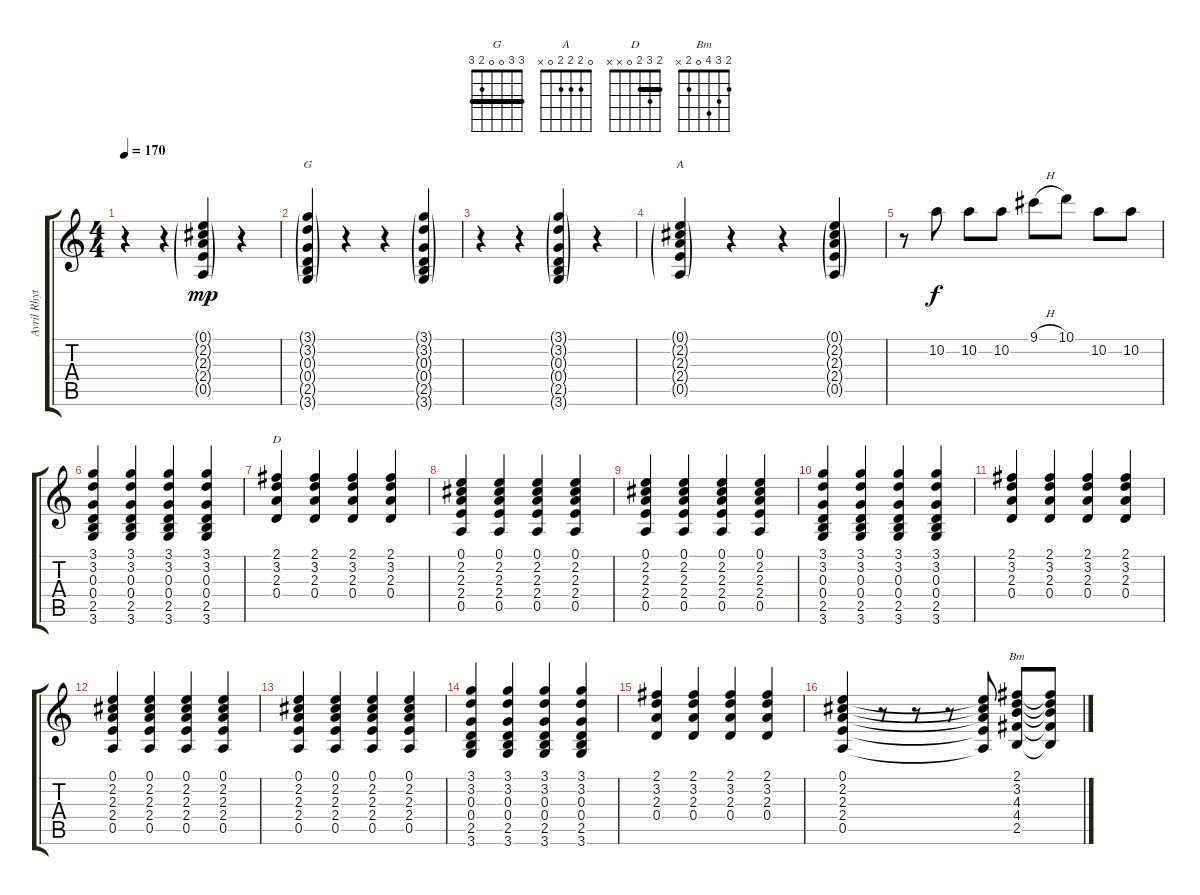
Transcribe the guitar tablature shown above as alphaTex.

\track ("Avril Rhythm 1" "Avril Rhyt") {instrument distortionguitar}
\staff {score tabs}
\tuning (E4 B3 G3 D3 A2 E2) {hide}
\chord ("G" 3 3 0 0 2 3) {barre 3}
\chord ("A" 0 2 2 2 0 x)
\chord ("D" 2 3 2 0 x x) {barre 2}
\chord ("Bm" 2 3 4 0 2 x)
\ts (4 4)
\tempo 170
\clef g2
\ks c
r.4{dy mp} r.4 (0.1{g} 2.2{g} 2.3{g} 2.4{g} 0.5{g}).4 r.4 |
(3.1{g} 3.2{g} 0.3{g} 0.4{g} 2.5{g} 3.6{g}).4{ch "G"} r.4 r.4 (3.1{g} 3.2{g} 0.3{g} 0.4{g} 2.5{g} 3.6{g}).4 |
r.4 r.4 (3.1{g} 3.2{g} 0.3{g} 0.4{g} 2.5{g} 3.6{g}).4 r.4 |
(0.1{g} 2.2{g} 2.3{g} 2.4{g} 0.5{g}).4{ch "A"} r.4 r.4 (0.1{g} 2.2{g} 2.3{g} 2.4{g} 0.5{g}).4 |
r.8 10.2.8{dy f} 10.2.8 10.2.8 9.1{h}.8 10.1.8 10.2.8 10.2.8 |
(3.1 3.2 0.3 0.4 2.5 3.6).4 (3.1 3.2 0.3 0.4 2.5 3.6).4 (3.1 3.2 0.3 0.4 2.5 3.6).4 (3.1 3.2 0.3 0.4 2.5 3.6).4 |
(2.1 3.2 2.3 0.4).4{ch "D"} (2.1 3.2 2.3 0.4).4 (2.1 3.2 2.3 0.4).4 (2.1 3.2 2.3 0.4).4 |
(0.1 2.2 2.3 2.4 0.5).4 (0.1 2.2 2.3 2.4 0.5).4 (0.1 2.2 2.3 2.4 0.5).4 (0.1 2.2 2.3 2.4 0.5).4 |
(0.1 2.2 2.3 2.4 0.5).4 (0.1 2.2 2.3 2.4 0.5).4 (0.1 2.2 2.3 2.4 0.5).4 (0.1 2.2 2.3 2.4 0.5).4 |
(3.1 3.2 0.3 0.4 2.5 3.6).4 (3.1 3.2 0.3 0.4 2.5 3.6).4 (3.1 3.2 0.3 0.4 2.5 3.6).4 (3.1 3.2 0.3 0.4 2.5 3.6).4 |
(2.1 3.2 2.3 0.4).4 (2.1 3.2 2.3 0.4).4 (2.1 3.2 2.3 0.4).4 (2.1 3.2 2.3 0.4).4 |
(0.1 2.2 2.3 2.4 0.5).4 (0.1 2.2 2.3 2.4 0.5).4 (0.1 2.2 2.3 2.4 0.5).4 (0.1 2.2 2.3 2.4 0.5).4 |
(0.1 2.2 2.3 2.4 0.5).4 (0.1 2.2 2.3 2.4 0.5).4 (0.1 2.2 2.3 2.4 0.5).4 (0.1 2.2 2.3 2.4 0.5).4 |
(3.1 3.2 0.3 0.4 2.5 3.6).4 (3.1 3.2 0.3 0.4 2.5 3.6).4 (3.1 3.2 0.3 0.4 2.5 3.6).4 (3.1 3.2 0.3 0.4 2.5 3.6).4 |
(2.1 3.2 2.3 0.4).4 (2.1 3.2 2.3 0.4).4 (2.1 3.2 2.3 0.4).4 (2.1 3.2 2.3 0.4).4 |
(0.1 2.2 2.3 2.4 0.5).4 r.8 r.8 r.8 (0.1{t} 2.2{t} 2.3{t} 2.4{t} 0.5{t}).8 (2.1 3.2 4.3 4.4 2.5).8{ch "Bm"} (2.1{t} 3.2{t} 4.3{t} 4.4{t} 2.5{t}).8
